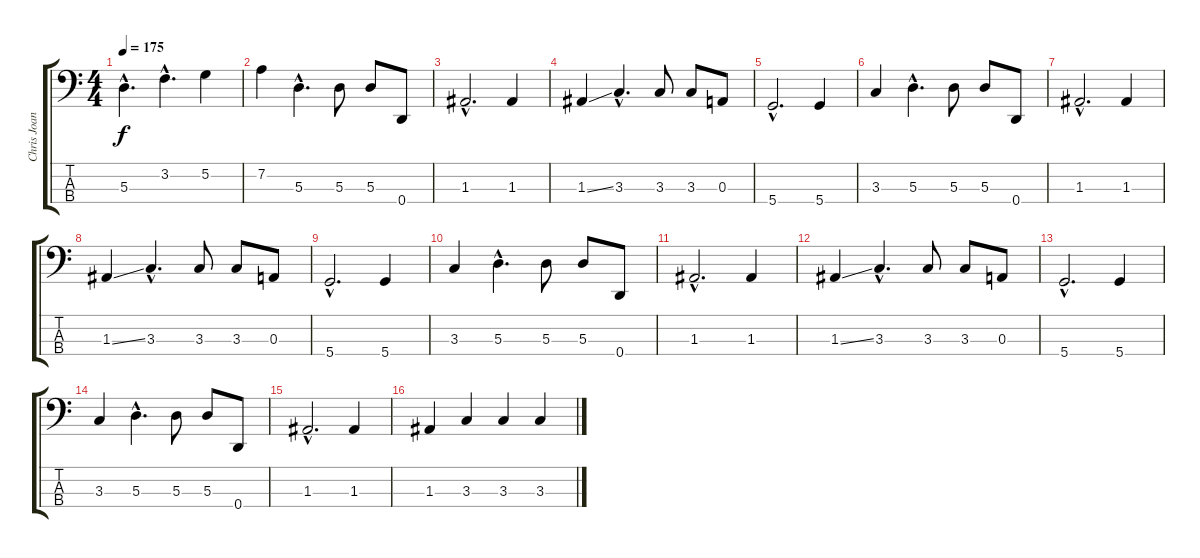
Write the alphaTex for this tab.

\track ("Chris Joannou" "Chris Joan") {instrument electricbasspick}
\staff {score tabs}
\tuning (G2 D2 A1 D1) {hide}
\ts (4 4)
\tempo 175
\clef f4
\ks c
5.3{hac}.4{d dy f} 3.2{hac}.4{d} 5.2.4 |
7.2.4 5.3{hac}.4{d} 5.3.8 5.3.8 0.4.8 |
1.3{hac}.2{d} 1.3.4 |
1.3{ss}.4 3.3{hac}.4{d} 3.3.8 3.3.8 0.3.8 |
5.4{hac}.2{d} 5.4.4 |
3.3.4 5.3{hac}.4{d} 5.3.8 5.3.8 0.4.8 |
1.3{hac}.2{d} 1.3.4 |
1.3{ss}.4 3.3{hac}.4{d} 3.3.8 3.3.8 0.3.8 |
5.4{hac}.2{d} 5.4.4 |
3.3.4 5.3{hac}.4{d} 5.3.8 5.3.8 0.4.8 |
1.3{hac}.2{d} 1.3.4 |
1.3{ss}.4 3.3{hac}.4{d} 3.3.8 3.3.8 0.3.8 |
5.4{hac}.2{d} 5.4.4 |
3.3.4 5.3{hac}.4{d} 5.3.8 5.3.8 0.4.8 |
1.3{hac}.2{d} 1.3.4 |
1.3.4 3.3.4 3.3.4 3.3.4
